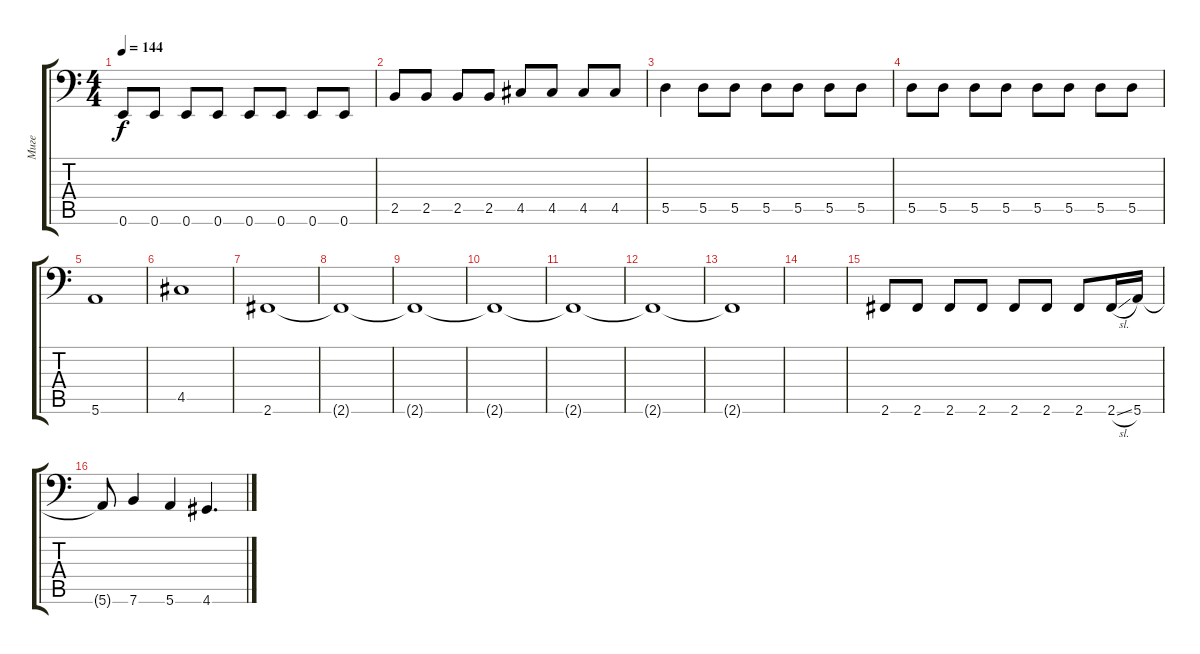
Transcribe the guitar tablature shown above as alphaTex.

\track ("Миге" "Миге") {instrument electricbassfinger}
\staff {score tabs}
\tuning (E3 B2 G2 D2 A1 E1) {hide}
\ts (4 4)
\tempo 144
\clef f4
\ks c
0.6.8{dy f} 0.6.8 0.6.8 0.6.8 0.6.8 0.6.8 0.6.8 0.6.8 |
2.5.8 2.5.8 2.5.8 2.5.8 4.5.8 4.5.8 4.5.8 4.5.8 |
5.5.4 5.5.8 5.5.8 5.5.8 5.5.8 5.5.8 5.5.8 |
5.5.8 5.5.8 5.5.8 5.5.8 5.5.8 5.5.8 5.5.8 5.5.8 |
5.6.1 |
4.5.1 |
2.6.1 |
2.6{t}.1 |
2.6{t}.1 |
2.6{t}.1 |
2.6{t}.1 |
2.6{t}.1 |
2.6{t}.1 |
|
2.6.8 2.6.8 2.6.8 2.6.8 2.6.8 2.6.8 2.6.8 2.6{sl}.16 5.6.16 |
5.6{t}.8 7.6.4 5.6.4 4.6.4{d}
